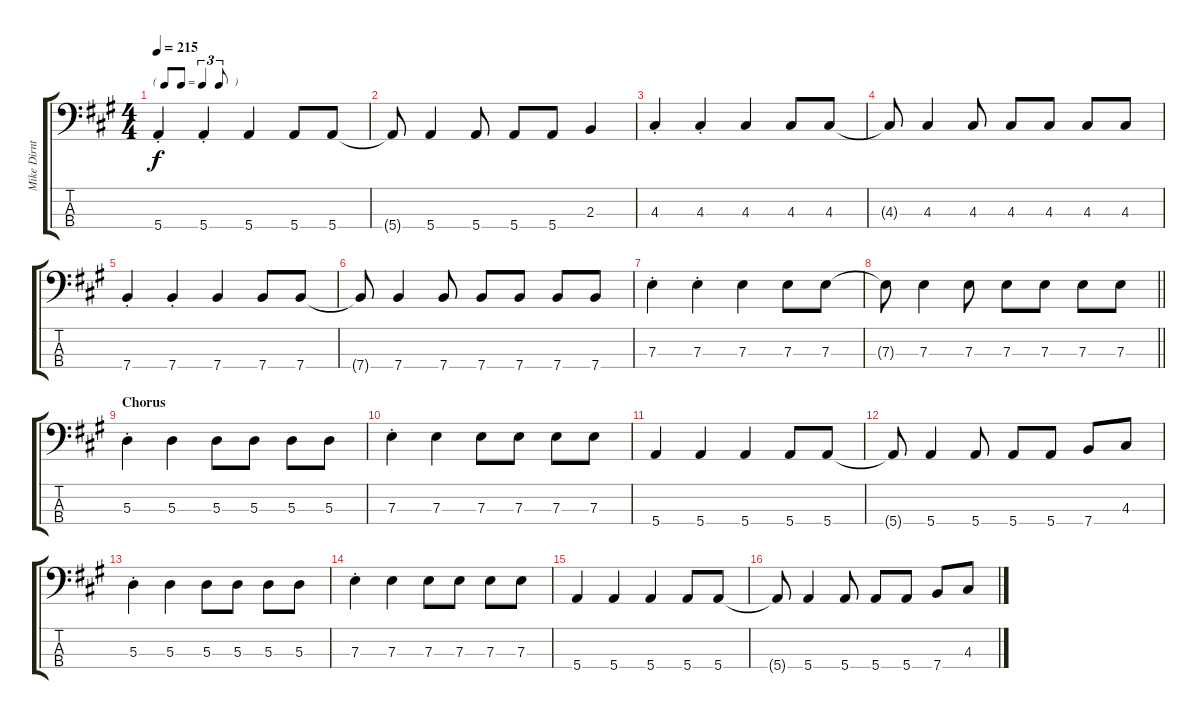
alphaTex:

\track ("Mike Dirnt (Bass)" "Mike Dirnt") {instrument electricbassfinger}
\staff {score tabs}
\tuning (G2 D2 A1 E1) {hide}
\ts (4 4)
\tf triplet8th
\tempo 215
\clef f4
\ks a
5.4{st}.4{dy f} 5.4{st}.4 5.4.4 5.4.8 5.4.8 |
5.4{t}.8 5.4.4 5.4.8 5.4.8 5.4.8 2.3.4 |
4.3{st}.4 4.3{st}.4 4.3.4 4.3.8 4.3.8 |
4.3{t}.8 4.3.4 4.3.8 4.3.8 4.3.8 4.3.8 4.3.8 |
7.4{st}.4 7.4{st}.4 7.4.4 7.4.8 7.4.8 |
7.4{t}.8 7.4.4 7.4.8 7.4.8 7.4.8 7.4.8 7.4.8 |
7.3{st}.4 7.3{st}.4 7.3.4 7.3.8 7.3.8 |
\barLineRight lightlight
7.3{t}.8 7.3.4 7.3.8 7.3.8 7.3.8 7.3.8 7.3.8 |
\section ("" "Chorus")
5.3{st}.4 5.3.4 5.3.8 5.3.8 5.3.8 5.3.8 |
7.3{st}.4 7.3.4 7.3.8 7.3.8 7.3.8 7.3.8 |
5.4.4 5.4.4 5.4.4 5.4.8 5.4.8 |
5.4{t}.8 5.4.4 5.4.8 5.4.8 5.4.8 7.4.8 4.3.8 |
5.3{st}.4 5.3.4 5.3.8 5.3.8 5.3.8 5.3.8 |
7.3{st}.4 7.3.4 7.3.8 7.3.8 7.3.8 7.3.8 |
5.4.4 5.4.4 5.4.4 5.4.8 5.4.8 |
5.4{t}.8 5.4.4 5.4.8 5.4.8 5.4.8 7.4.8 4.3.8
